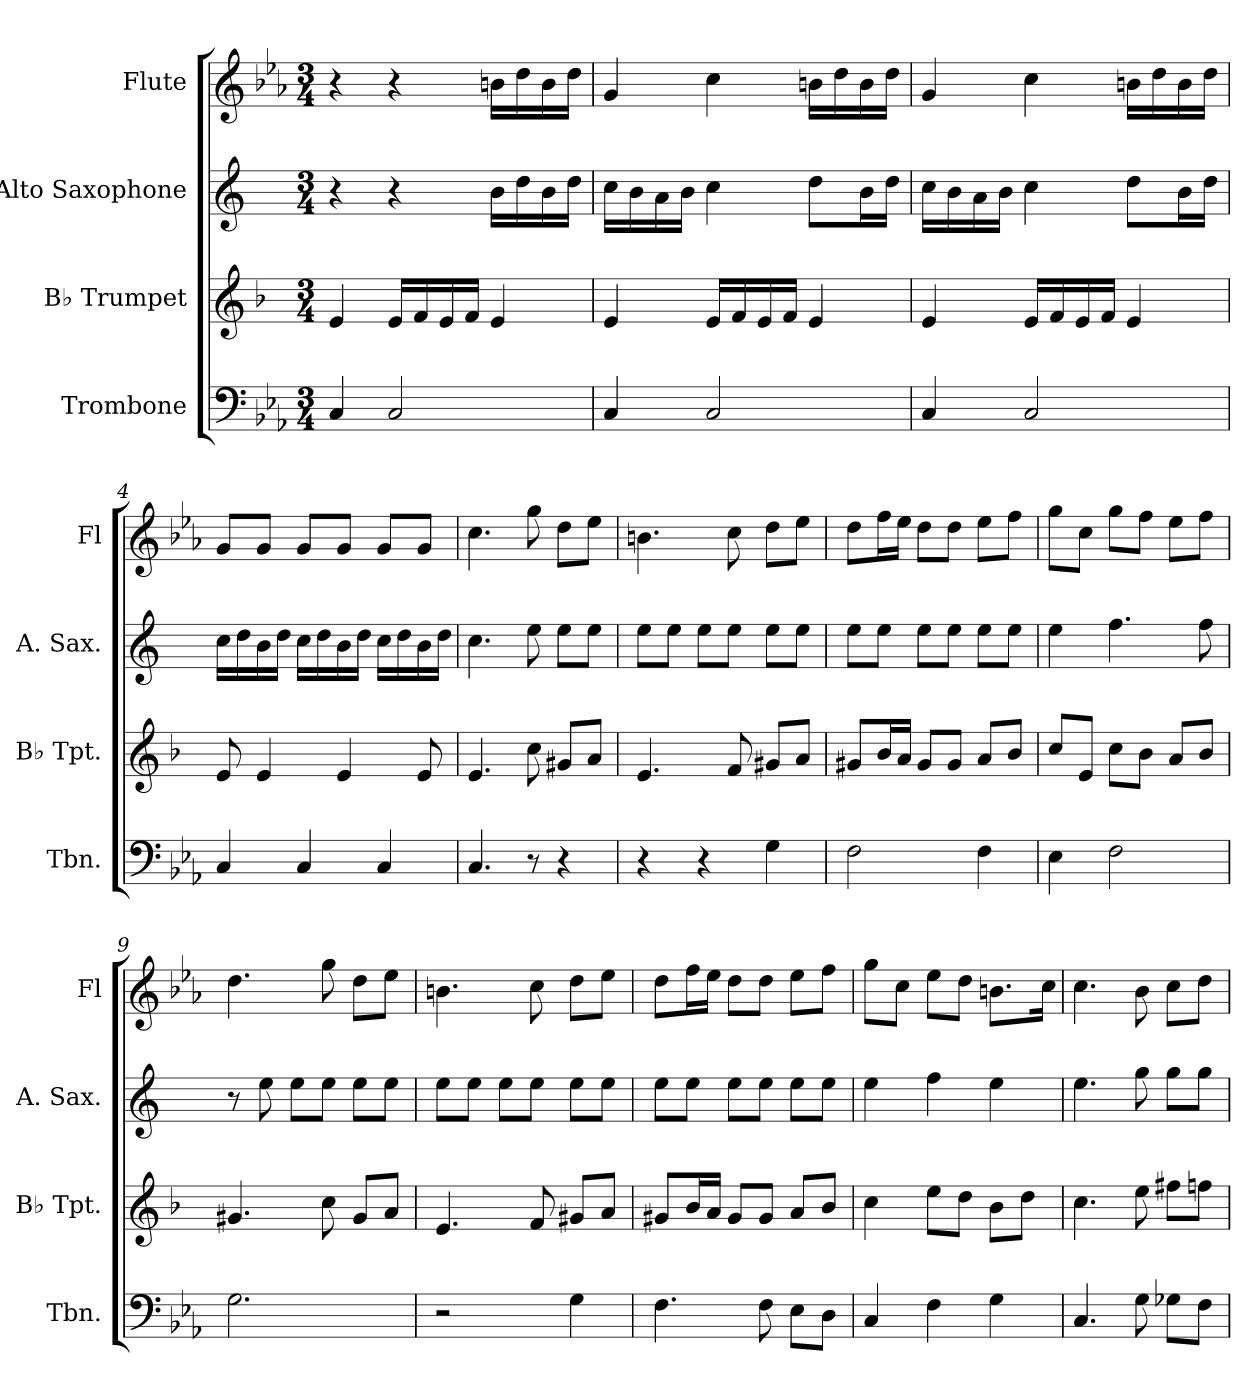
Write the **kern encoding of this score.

**kern	**kern	**kern	**kern
*part4	*part3	*part2	*part1
*staff4	*staff3	*staff2	*staff1
*I"Trombone	*I"B♭ Trumpet	*I"Alto Saxophone	*I"Flute
*I'Tbn.	*I'B♭ Tpt.	*I'A. Sax.	*I'Fl
*clefF4	*clefG2	*clefG2	*clefG2
*	*ITrd1c2	*ITrd5c9	*
*k[b-e-a-]	*k[b-e-a-]	*k[b-e-a-]	*k[b-e-a-]
*M3/4	*M3/4	*M3/4	*M3/4
=1	=1	=1	=1
4C/	4d/	4r	4r
2C/	16d/LL	4r	4r
.	16e-/	.	.
.	16d/	.	.
.	16e-/JJ	.	.
.	4d/	16d\LL	16bn\LL
.	.	16f\	16dd\
.	.	16d\	16b\
.	.	16f\JJ	16dd\JJ
=2	=2	=2	=2
4C/	4d/	16e-\LL	4g/
.	.	16d\	.
.	.	16c\	.
.	.	16d\JJ	.
2C/	16d/LL	4e-\	4cc\
.	16e-/	.	.
.	16d/	.	.
.	16e-/JJ	.	.
.	4d/	8f\L	16bn\LL
.	.	.	16dd\
.	.	16d\L	16b\
.	.	16f\JJ	16dd\JJ
=3	=3	=3	=3
4C/	4d/	16e-\LL	4g/
.	.	16d\	.
.	.	16c\	.
.	.	16d\JJ	.
2C/	16d/LL	4e-\	4cc\
.	16e-/	.	.
.	16d/	.	.
.	16e-/JJ	.	.
.	4d/	8f\L	16bn\LL
.	.	.	16dd\
.	.	16d\L	16b\
.	.	16f\JJ	16dd\JJ
!!LO:LB:g=z
=4	=4	=4	=4
4C/	8d/	16e-\LL	8g/L
.	.	16f\	.
.	4d/	16d\	8g/J
.	.	16f\JJ	.
4C/	.	16e-\LL	8g/L
.	.	16f\	.
.	4d/	16d\	8g/J
.	.	16f\JJ	.
4C/	.	16e-\LL	8g/L
.	.	16f\	.
.	8d/	16d\	8g/J
.	.	16f\JJ	.
=5	=5	=5	=5
4.C/	4.d/	4.e-\	4.cc\
8r	8b-\	8g\	8gg\
4r	8f#X/L	8g\L	8dd\L
.	8g/J	8g\J	8ee-\J
=6	=6	=6	=6
4r	4.d/	8g\L	4.bn\
.	.	8g\J	.
4r	.	8g\L	.
.	8e-/	8g\J	8cc\
4G\	8f#X/L	8g\L	8dd\L
.	8g/J	8g\J	8ee-\J
=7	=7	=7	=7
2F\	8f#X/L	8g\L	8dd\L
.	16a-/L	8g\J	16ff\L
.	16g/JJ	.	16ee-\JJ
.	8f#/L	8g\L	8dd\L
.	8f#/J	8g\J	8dd\J
4F\	8g/L	8g\L	8ee-\L
.	8a-/J	8g\J	8ff\J
=8	=8	=8	=8
4E-\	8b-/L	4g\	8gg\L
.	8d/J	.	8cc\J
2F\	8b-\L	4.a-\	8gg\L
.	8a-\J	.	8ff\J
.	8g/L	.	8ee-\L
.	8a-/J	8a-\	8ff\J
!!LO:PB:g=z
=9	=9	=9	=9
2.G\	4.f#X/	8r	4.dd\
.	.	8g\	.
.	.	8g\L	.
.	8b-\	8g\J	8gg\
.	8f#/L	8g\L	8dd\L
.	8g/J	8g\J	8ee-\J
=10	=10	=10	=10
2r	4.d/	8g\L	4.bn\
.	.	8g\J	.
.	.	8g\L	.
.	8e-/	8g\J	8cc\
4G\	8f#X/L	8g\L	8dd\L
.	8g/J	8g\J	8ee-\J
=11	=11	=11	=11
4.F\	8f#X/L	8g\L	8dd\L
.	16a-/L	8g\J	16ff\L
.	16g/JJ	.	16ee-\JJ
.	8f#/L	8g\L	8dd\L
8F\	8f#/J	8g\J	8dd\J
8E-\L	8g/L	8g\L	8ee-\L
8D\J	8a-/J	8g\J	8ff\J
=12	=12	=12	=12
4C/	4b-\	4g\	8gg\L
.	.	.	8cc\J
4F\	8dd\L	4a-\	8ee-\L
.	8cc\J	.	8dd\J
4G\	8a-\L	4g\	8.bn\L
.	8cc\J	.	.
.	.	.	16cc\Jk
=13	=13	=13	=13
4.C/	4.b-\	4.g\	4.cc\
8G\	8dd\	8b-\	8b-\
8G-X\L	8een\L	8b-\L	8cc\L
8F\J	8ee-X\J	8b-\J	8dd\J
=	=	=	=
*-	*-	*-	*-
